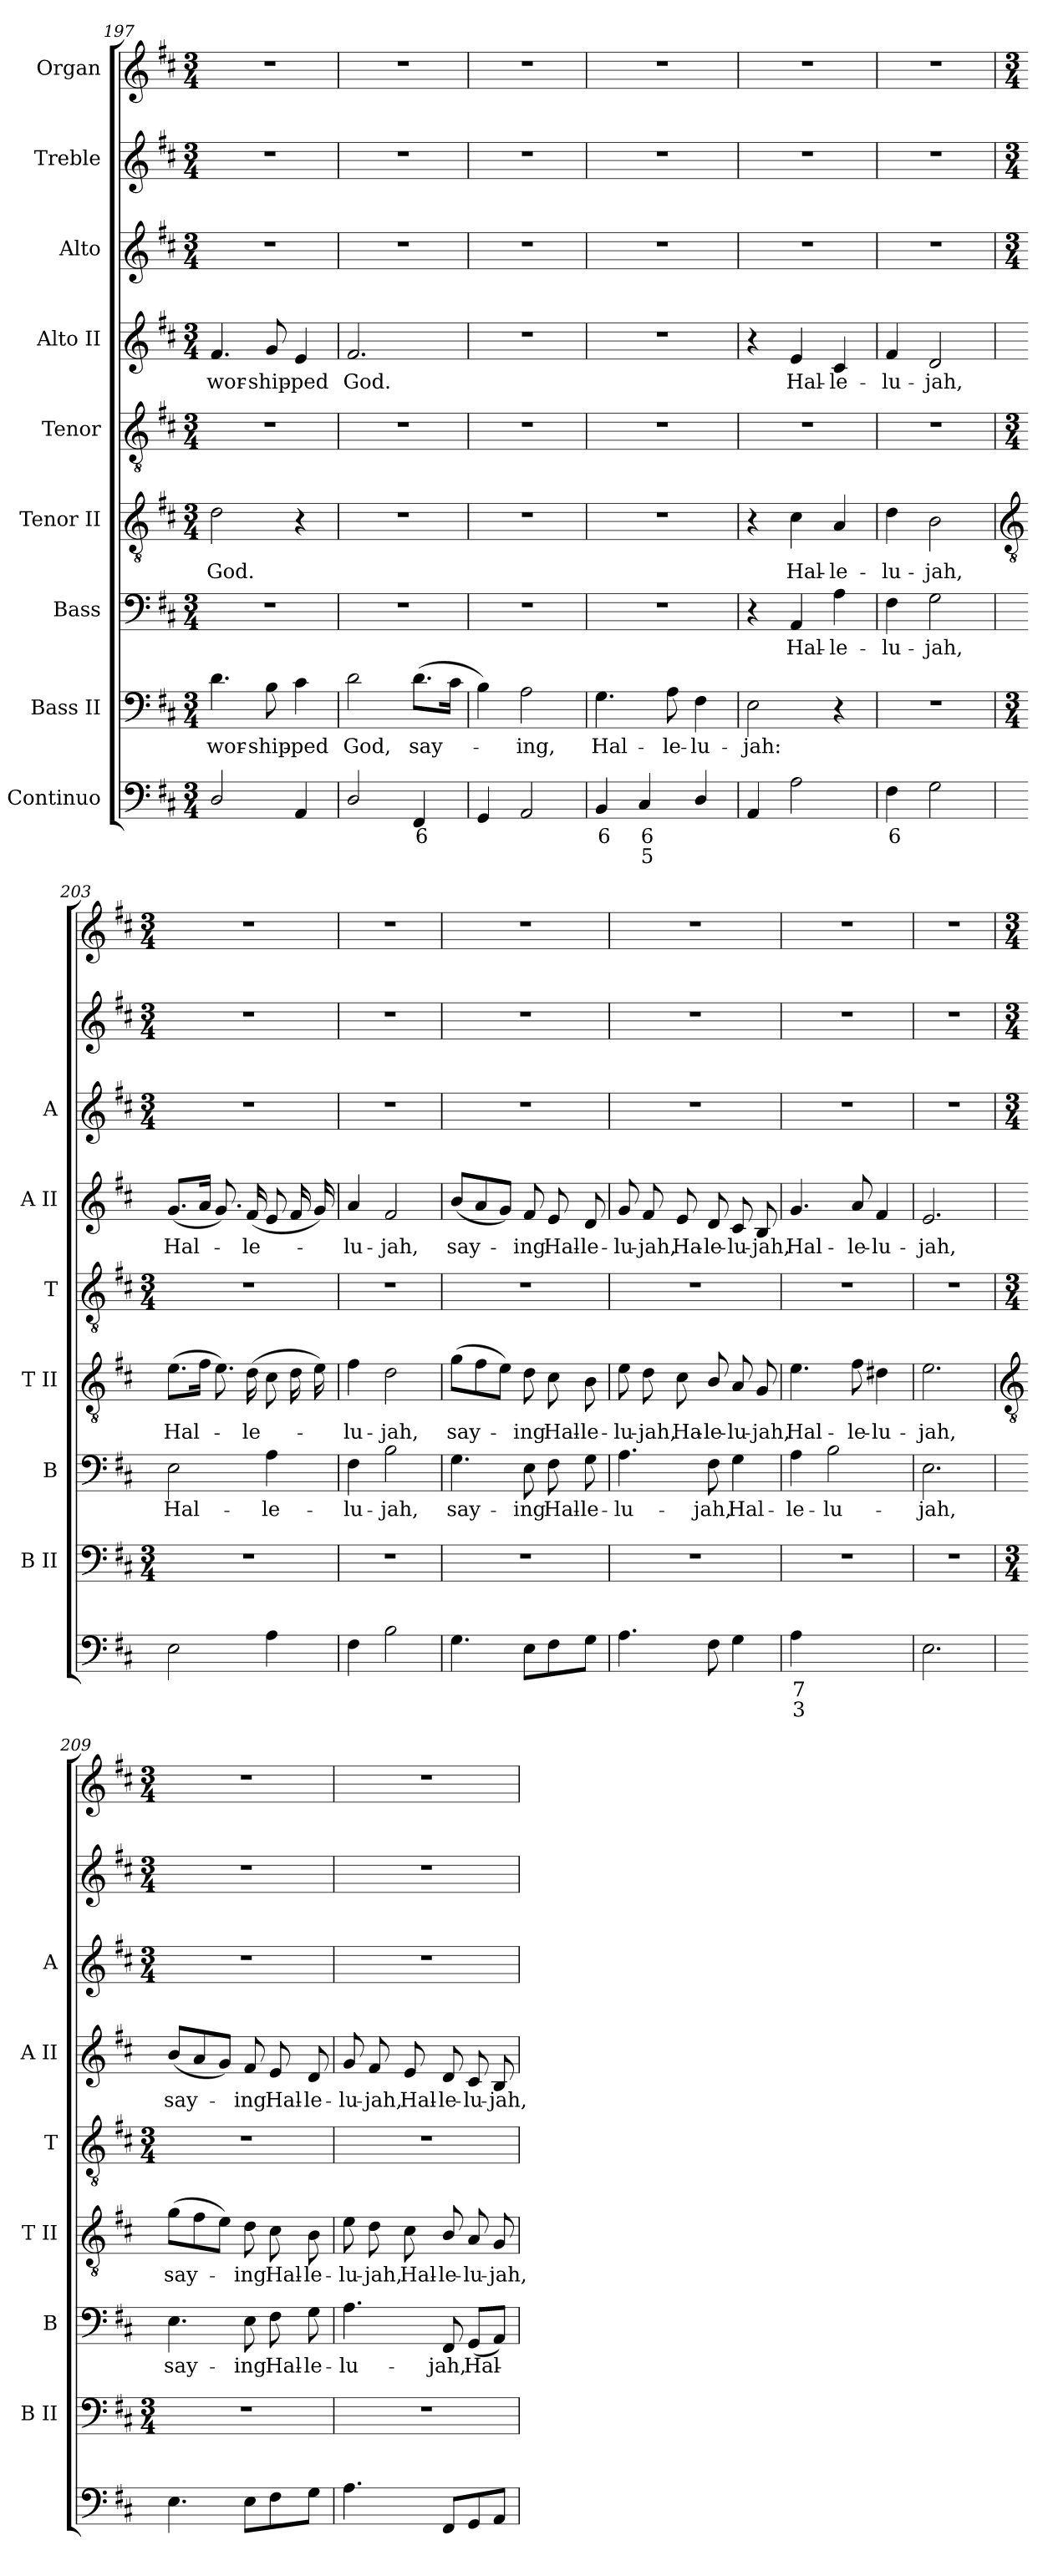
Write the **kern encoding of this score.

**kern	**text	**text	**kern	**text	**kern	**text	**kern	**text	**kern	**kern	**text	**kern	**kern	**kern
*part9	*part9	*part9	*part8	*part8	*part7	*part7	*part6	*part6	*part5	*part4	*part4	*part3	*part2	*part1
*staff9	*staff9	*staff9	*staff8	*staff8	*staff7	*staff7	*staff6	*staff6	*staff5	*staff4	*staff4	*staff3	*staff2	*staff1
*I"Continuo	*	*	*I"Bass II	*	*I"Bass	*	*I"Tenor II	*	*I"Tenor	*I"Alto II	*	*I"Alto	*I"Treble	*I"Organ
*	*	*	*I'B II	*	*I'B	*	*I'T II	*	*I'T	*I'A II	*	*I'A	*	*
!!LO:LB:g=z
*clefF4	*	*	*clefF4	*	*clefF4	*	*clefGv2	*	*clefGv2	*clefG2	*	*clefG2	*clefG2	*clefG2
*k[f#c#]	*	*	*k[f#c#]	*	*k[f#c#]	*	*k[f#c#]	*	*k[f#c#]	*k[f#c#]	*	*k[f#c#]	*k[f#c#]	*k[f#c#]
*D:	*	*	*D:	*	*D:	*	*D:	*	*D:	*D:	*	*D:	*D:	*D:
*M3/4	*	*	*M3/4	*	*M3/4	*	*M3/4	*	*M3/4	*M3/4	*	*M3/4	*M3/4	*M3/4
=197	=197	=197	=197	=197	=197	=197	=197	=197	=197	=197	=197	=197	=197	=197
!	!	!	!	!LO:LY:b	!LO:N:vis=1	!	!	!LO:LY:b	!	!	!LO:LY:b	!	!	!
2D/	.	.	4.d	wor-	2.r	.	2d	God.	2.r	4.f#	wor-	2.r	2.r	2.r
!	!	!	!	!LO:LY:b	!	!	!	!	!	!	!LO:LY:b	!	!	!
.	.	.	8B	-ship-	.	.	.	.	.	8g	-ship-	.	.	.
!	!	!	!	!LO:LY:b	!	!	!	!	!	!	!LO:LY:b	!	!	!
4AA	.	.	4c#	-ped	.	.	4r	.	.	4e	-ped	.	.	.
=198	=198	=198	=198	=198	=198	=198	=198	=198	=198	=198	=198	=198	=198	=198
!	!	!	!	!LO:LY:b	!LO:N:vis=1	!	!LO:N:vis=1	!	!	!	!LO:LY:b	!	!	!
2D/	.	.	2d	God,	2.r	.	2.r	.	2.r	2.f#	God.	2.r	2.r	2.r
!	!LO:LY:b	!	!	!LO:LY:b	!	!	!	!	!	!	!	!	!	!
4FF#	6	.	(>8.dL	say-	.	.	.	.	.	.	.	.	.	.
.	.	.	16c#J	.	.	.	.	.	.	.	.	.	.	.
=199	=199	=199	=199	=199	=199	=199	=199	=199	=199	=199	=199	=199	=199	=199
!	!	!	!	!	!LO:N:vis=1	!	!LO:N:vis=1	!	!	!LO:N:vis=1	!	!	!	!
4GG	.	.	4B)	.	2.r	.	2.r	.	2.r	2.r	.	2.r	2.r	2.r
!	!	!	!	!LO:LY:b	!	!	!	!	!	!	!	!	!	!
2AA	.	.	2A	ing,	.	.	.	.	.	.	.	.	.	.
=200	=200	=200	=200	=200	=200	=200	=200	=200	=200	=200	=200	=200	=200	=200
!	!LO:LY:b	!	!	!LO:LY:b	!LO:N:vis=1	!	!LO:N:vis=1	!	!	!LO:N:vis=1	!	!	!	!
4BB	6	.	4.G	Hal-	2.r	.	2.r	.	2.r	2.r	.	2.r	2.r	2.r
!	!LO:LY:b	!LO:LY:b	!	!	!	!	!	!	!	!	!	!	!	!
4C#	6	5	.	.	.	.	.	.	.	.	.	.	.	.
!	!	!	!	!LO:LY:b	!	!	!	!	!	!	!	!	!	!
.	.	.	8A	-le-	.	.	.	.	.	.	.	.	.	.
!	!	!	!	!LO:LY:b	!	!	!	!	!	!	!	!	!	!
4D/	.	.	4F#	-lu-	.	.	.	.	.	.	.	.	.	.
=201	=201	=201	=201	=201	=201	=201	=201	=201	=201	=201	=201	=201	=201	=201
!	!	!	!	!LO:LY:b	!	!	!	!	!	!	!	!	!	!
4AA	.	.	2E	-jah:	4r	.	4r	.	2.r	4r	.	2.r	2.r	2.r
!	!	!	!	!	!	!LO:LY:b	!	!LO:LY:b	!	!	!LO:LY:b	!	!	!
2A	.	.	.	.	4AA	Hal-	4c#	Hal-	.	4e	Hal-	.	.	.
!	!	!	!	!	!	!LO:LY:b	!	!LO:LY:b	!	!	!LO:LY:b	!	!	!
.	.	.	4r	.	4A	-le-	4A	-le-	.	4c#	-le-	.	.	.
=202	=202	=202	=202	=202	=202	=202	=202	=202	=202	=202	=202	=202	=202	=202
!	!LO:LY:b	!	!LO:N:vis=1	!	!	!LO:LY:b	!	!LO:LY:b	!	!	!LO:LY:b	!	!	!
4F#	6	.	2.r	.	4F#	-lu-	4d	-lu-	2.r	4f#	-lu-	2.r	2.r	2.r
!	!	!	!	!	!	!LO:LY:b	!	!LO:LY:b	!	!	!LO:LY:b	!	!	!
2G	.	.	.	.	2G	-jah,	2B	-jah,	.	2d	-jah,	.	.	.
!!LO:LB:g=z
=203	=203	=203	=203	=203	=203	=203	=203	=203	=203	=203	=203	=203	=203	=203
*	*	*	*	*	*	*	*clefGv2	*	*	*	*	*	*	*
*	*	*	*M3/4	*	*	*	*	*	*M3/4	*	*	*M3/4	*M3/4	*M3/4
!	!	!	!	!	!	!LO:LY:b	!	!LO:LY:b	!	!	!LO:LY:b	!	!	!
2E	.	.	2.r	.	2E	Hal-	(>8.eL	Hal-	2.r	(<8.gL	Hal-	2.r	2.r	2.r
.	.	.	.	.	.	.	16f#J	.	.	16aJ	.	.	.	.
.	.	.	.	.	.	.	8.e)	.	.	8.g)	.	.	.	.
!	!	!	!	!	!	!	!	!LO:LY:b	!	!	!LO:LY:b	!	!	!
.	.	.	.	.	.	.	(>16dLL	le-	.	(<16f#LL	le-	.	.	.
!	!	!	!	!	!	!LO:LY:b	!	!	!	!	!	!	!	!
4A	.	.	.	.	4A	-le-	8c#	.	.	8e	.	.	.	.
.	.	.	.	.	.	.	16dL	.	.	16f#L	.	.	.	.
.	.	.	.	.	.	.	16eJJ)	.	.	16gJJ)	.	.	.	.
=204	=204	=204	=204	=204	=204	=204	=204	=204	=204	=204	=204	=204	=204	=204
!	!	!	!	!	!	!LO:LY:b	!	!LO:LY:b	!	!	!LO:LY:b	!	!	!
4F#	.	.	2.r	.	4F#	-lu-	4f#	lu-	2.r	4a	lu-	2.r	2.r	2.r
!	!	!	!	!	!	!LO:LY:b	!	!LO:LY:b	!	!	!LO:LY:b	!	!	!
2B	.	.	.	.	2B	-jah,	2d	-jah,	.	2f#	-jah,	.	.	.
=205	=205	=205	=205	=205	=205	=205	=205	=205	=205	=205	=205	=205	=205	=205
!	!	!	!	!	!	!LO:LY:b	!	!LO:LY:b	!	!	!LO:LY:b	!	!	!
4.G	.	.	2.r	.	4.G	say-	(>8gL	say-	2.r	(<8bL	say-	2.r	2.r	2.r
.	.	.	.	.	.	.	8f#	.	.	8a	.	.	.	.
.	.	.	.	.	.	.	8eJ)	.	.	8gJ)	.	.	.	.
!	!	!	!	!	!	!LO:LY:b	!	!LO:LY:b	!	!	!LO:LY:b	!	!	!
8EL	.	.	.	.	8E	-ing	8d	ing	.	8f#	ing	.	.	.
!	!	!	!	!	!	!LO:LY:b	!	!LO:LY:b	!	!	!LO:LY:b	!	!	!
8F#	.	.	.	.	8F#	Hal-	8c#	Hal-	.	8e	Hal-	.	.	.
!	!	!	!	!	!	!LO:LY:b	!	!LO:LY:b	!	!	!LO:LY:b	!	!	!
8GJ	.	.	.	.	8G	-le-	8B	-le-	.	8d	-le-	.	.	.
=206	=206	=206	=206	=206	=206	=206	=206	=206	=206	=206	=206	=206	=206	=206
!	!	!	!	!	!	!LO:LY:b	!	!LO:LY:b	!	!	!LO:LY:b	!	!	!
4.A	.	.	2.r	.	4.A	-lu-	8e	-lu-	2.r	8g	-lu-	2.r	2.r	2.r
!	!	!	!	!	!	!	!	!LO:LY:b	!	!	!LO:LY:b	!	!	!
.	.	.	.	.	.	.	8d	-jah,	.	8f#	-jah,	.	.	.
!	!	!	!	!	!	!	!	!LO:LY:b	!	!	!LO:LY:b	!	!	!
.	.	.	.	.	.	.	8c#	Ha-	.	8e	Ha-	.	.	.
!	!	!	!	!	!	!LO:LY:b	!	!LO:LY:b	!	!	!LO:LY:b	!	!	!
8F#	.	.	.	.	8F#	-jah,	8B/	-le-	.	8d	-le-	.	.	.
!	!	!	!	!	!	!LO:LY:b	!	!LO:LY:b	!	!	!LO:LY:b	!	!	!
4G	.	.	.	.	4G	Hal-	8A	-lu-	.	8c#	-lu-	.	.	.
!	!	!	!	!	!	!	!	!LO:LY:b	!	!	!LO:LY:b	!	!	!
.	.	.	.	.	.	.	8G	-jah,	.	8B	-jah,	.	.	.
=207	=207	=207	=207	=207	=207	=207	=207	=207	=207	=207	=207	=207	=207	=207
!	!LO:LY:b	!LO:LY:b	!	!	!	!LO:LY:b	!	!LO:LY:b	!	!	!LO:LY:b	!	!	!
4A	7	3	2.r	.	4A	-le-	4.e	Hal-	2.r	4.g	Hal-	2.r	2.r	2.r
!	!LO:LY:b	!LO:LY:b	!	!	!	!LO:LY:b	!	!	!	!	!	!	!	!
[4Byy	6	4	.	.	2B	-lu-	.	.	.	.	.	.	.	.
!	!	!	!	!	!	!	!	!LO:LY:b	!	!	!LO:LY:b	!	!	!
.	.	.	.	.	.	.	8f#	-le-	.	8a	-le-	.	.	.
!	!LO:LY:b	!LO:LY:b	!	!	!	!	!	!LO:LY:b	!	!	!LO:LY:b	!	!	!
4Byy]	5	3	.	.	.	.	4d#X	-lu-	.	4f#	-lu-	.	.	.
=208	=208	=208	=208	=208	=208	=208	=208	=208	=208	=208	=208	=208	=208	=208
!	!	!	!	!	!	!LO:LY:b	!	!LO:LY:b	!	!	!LO:LY:b	!	!	!
2.E	.	.	2.r	.	2.E	-jah,	2.e	-jah,	2.r	2.e	-jah,	2.r	2.r	2.r
!!LO:LB:g=z
=209	=209	=209	=209	=209	=209	=209	=209	=209	=209	=209	=209	=209	=209	=209
*	*	*	*	*	*	*	*clefGv2	*	*	*	*	*	*	*
*	*	*	*M3/4	*	*	*	*	*	*M3/4	*	*	*M3/4	*M3/4	*M3/4
!	!	!	!	!	!	!LO:LY:b	!	!LO:LY:b	!	!	!LO:LY:b	!	!	!
4.E	.	.	2.r	.	4.E	say-	(>8gL	say-	2.r	(<8bL	say-	2.r	2.r	2.r
.	.	.	.	.	.	.	8f#	.	.	8a	.	.	.	.
.	.	.	.	.	.	.	8eJ)	.	.	8gJ)	.	.	.	.
!	!	!	!	!	!	!LO:LY:b	!	!LO:LY:b	!	!	!LO:LY:b	!	!	!
8EL	.	.	.	.	8E	-ing	8d	ing	.	8f#	ing	.	.	.
!	!	!	!	!	!	!LO:LY:b	!	!LO:LY:b	!	!	!LO:LY:b	!	!	!
8F#	.	.	.	.	8F#	Hal-	8c#	Hal-	.	8e	Hal-	.	.	.
!	!	!	!	!	!	!LO:LY:b	!	!LO:LY:b	!	!	!LO:LY:b	!	!	!
8GJ	.	.	.	.	8G	-le-	8B	-le-	.	8d	-le-	.	.	.
=210	=210	=210	=210	=210	=210	=210	=210	=210	=210	=210	=210	=210	=210	=210
!	!	!	!	!	!	!LO:LY:b	!	!LO:LY:b	!	!	!LO:LY:b	!	!	!
4.A	.	.	2.r	.	4.A	-lu-	8e	-lu-	2.r	8g	-lu-	2.r	2.r	2.r
!	!	!	!	!	!	!	!	!LO:LY:b	!	!	!LO:LY:b	!	!	!
.	.	.	.	.	.	.	8d	-jah,	.	8f#	-jah,	.	.	.
!	!	!	!	!	!	!	!	!LO:LY:b	!	!	!LO:LY:b	!	!	!
.	.	.	.	.	.	.	8c#	Hal-	.	8e	Hal-	.	.	.
!	!	!	!	!	!	!LO:LY:b	!	!LO:LY:b	!	!	!LO:LY:b	!	!	!
8FF#L	.	.	.	.	8FF#	-jah,	8B/	-le-	.	8d	-le-	.	.	.
!	!	!	!	!	!	!LO:LY:b	!	!LO:LY:b	!	!	!LO:LY:b	!	!	!
8GG	.	.	.	.	(<8GGL	Hal-	8A	-lu-	.	8c#	-lu-	.	.	.
!	!	!	!	!	!	!	!	!LO:LY:b	!	!	!LO:LY:b	!	!	!
8AAJ	.	.	.	.	8AAJ)	.	8G	-jah,	.	8B	-jah,	.	.	.
=	=	=	=	=	=	=	=	=	=	=	=	=	=	=
*-	*-	*-	*-	*-	*-	*-	*-	*-	*-	*-	*-	*-	*-	*-
